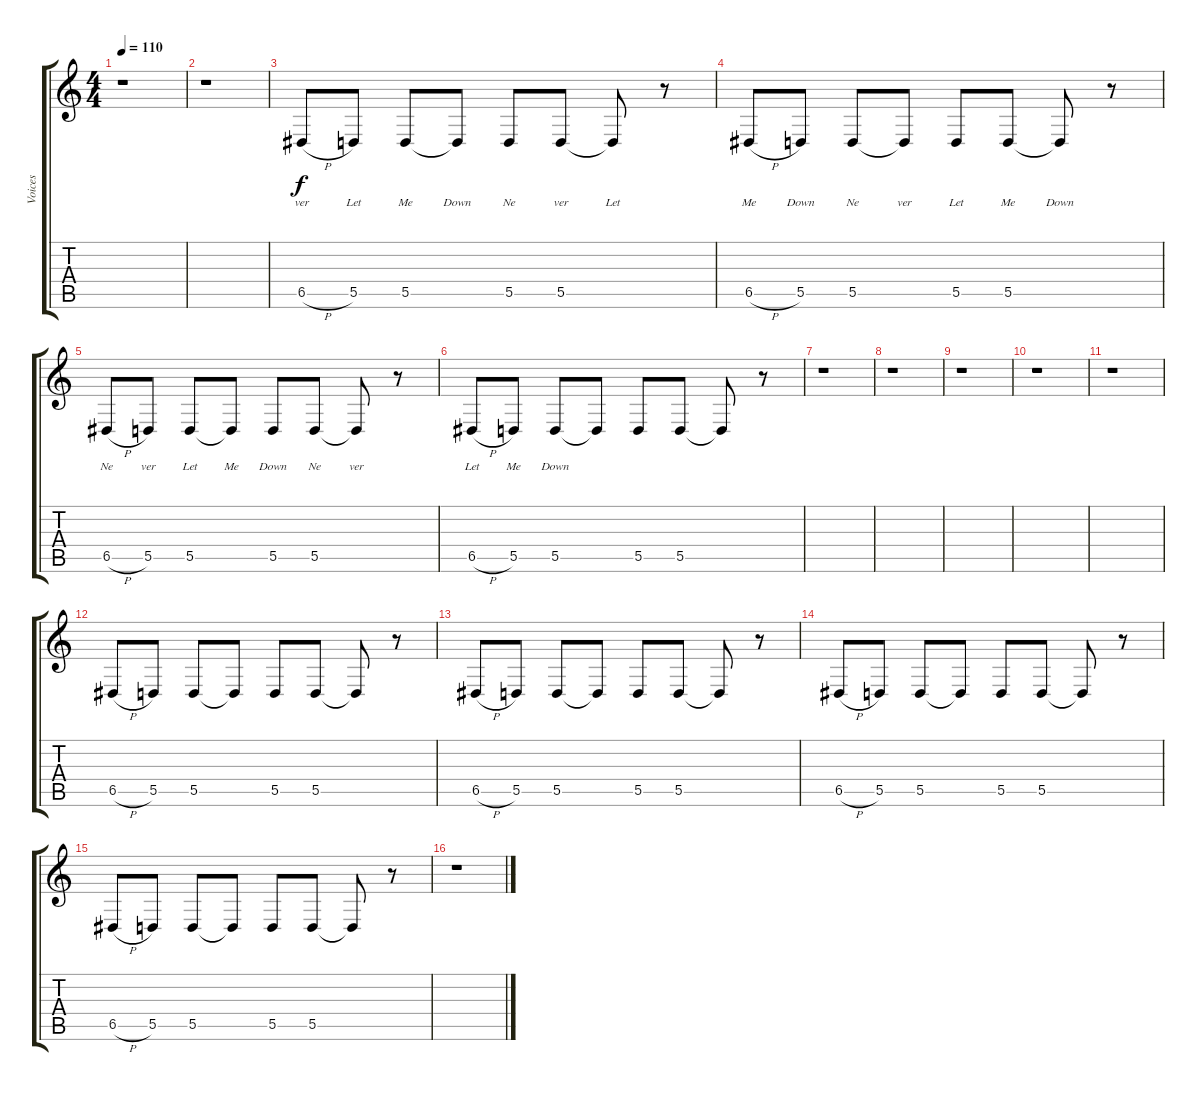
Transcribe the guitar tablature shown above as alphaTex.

\track ("Voices" "Voices") {instrument brasssection}
\staff {score tabs}
\tuning (E4 B3 G3 D3 A2 E2) {hide}
\ts (4 4)
\tempo 110
\clef g2
\ks c
r.1{dy f} |
r.1 |
6.5{h}.8{lyrics (0 "ver") lyrics (1 "") lyrics (2 "") lyrics (3 "") lyrics (4 "")} 5.5.8{lyrics (0 "Let") lyrics (1 "") lyrics (2 "") lyrics (3 "") lyrics (4 "")} 5.5.8{lyrics (0 "Me") lyrics (1 "") lyrics (2 "") lyrics (3 "") lyrics (4 "")} 5.5{t}.8{lyrics (0 "Down") lyrics (1 "") lyrics (2 "") lyrics (3 "") lyrics (4 "")} 5.5.8{lyrics (0 "Ne") lyrics (1 "") lyrics (2 "") lyrics (3 "") lyrics (4 "")} 5.5.8{lyrics (0 "ver") lyrics (1 "") lyrics (2 "") lyrics (3 "") lyrics (4 "")} 5.5{t}.8{lyrics (0 "Let") lyrics (1 "") lyrics (2 "") lyrics (3 "") lyrics (4 "")} r.8 |
6.5{h}.8{lyrics (0 "Me") lyrics (1 "") lyrics (2 "") lyrics (3 "") lyrics (4 "")} 5.5.8{lyrics (0 "Down") lyrics (1 "") lyrics (2 "") lyrics (3 "") lyrics (4 "")} 5.5.8{lyrics (0 "Ne") lyrics (1 "") lyrics (2 "") lyrics (3 "") lyrics (4 "")} 5.5{t}.8{lyrics (0 "ver") lyrics (1 "") lyrics (2 "") lyrics (3 "") lyrics (4 "")} 5.5.8{lyrics (0 "Let") lyrics (1 "") lyrics (2 "") lyrics (3 "") lyrics (4 "")} 5.5.8{lyrics (0 "Me") lyrics (1 "") lyrics (2 "") lyrics (3 "") lyrics (4 "")} 5.5{t}.8{lyrics (0 "Down") lyrics (1 "") lyrics (2 "") lyrics (3 "") lyrics (4 "")} r.8 |
6.5{h}.8{lyrics (0 "Ne") lyrics (1 "") lyrics (2 "") lyrics (3 "") lyrics (4 "")} 5.5.8{lyrics (0 "ver") lyrics (1 "") lyrics (2 "") lyrics (3 "") lyrics (4 "")} 5.5.8{lyrics (0 "Let") lyrics (1 "") lyrics (2 "") lyrics (3 "") lyrics (4 "")} 5.5{t}.8{lyrics (0 "Me") lyrics (1 "") lyrics (2 "") lyrics (3 "") lyrics (4 "")} 5.5.8{lyrics (0 "Down") lyrics (1 "") lyrics (2 "") lyrics (3 "") lyrics (4 "")} 5.5.8{lyrics (0 "Ne") lyrics (1 "") lyrics (2 "") lyrics (3 "") lyrics (4 "")} 5.5{t}.8{lyrics (0 "ver") lyrics (1 "") lyrics (2 "") lyrics (3 "") lyrics (4 "")} r.8 |
6.5{h}.8{lyrics (0 "Let") lyrics (1 "") lyrics (2 "") lyrics (3 "") lyrics (4 "")} 5.5.8{lyrics (0 "Me") lyrics (1 "") lyrics (2 "") lyrics (3 "") lyrics (4 "")} 5.5.8{lyrics (0 "Down") lyrics (1 "") lyrics (2 "") lyrics (3 "") lyrics (4 "")} 5.5{t}.8 5.5.8 5.5.8 5.5{t}.8 r.8 |
r.1 |
r.1 |
r.1 |
r.1 |
r.1 |
6.5{h}.8 5.5.8 5.5.8 5.5{t}.8 5.5.8 5.5.8 5.5{t}.8 r.8 |
6.5{h}.8 5.5.8 5.5.8 5.5{t}.8 5.5.8 5.5.8 5.5{t}.8 r.8 |
6.5{h}.8 5.5.8 5.5.8 5.5{t}.8 5.5.8 5.5.8 5.5{t}.8 r.8 |
6.5{h}.8 5.5.8 5.5.8 5.5{t}.8 5.5.8 5.5.8 5.5{t}.8 r.8 |
r.1
